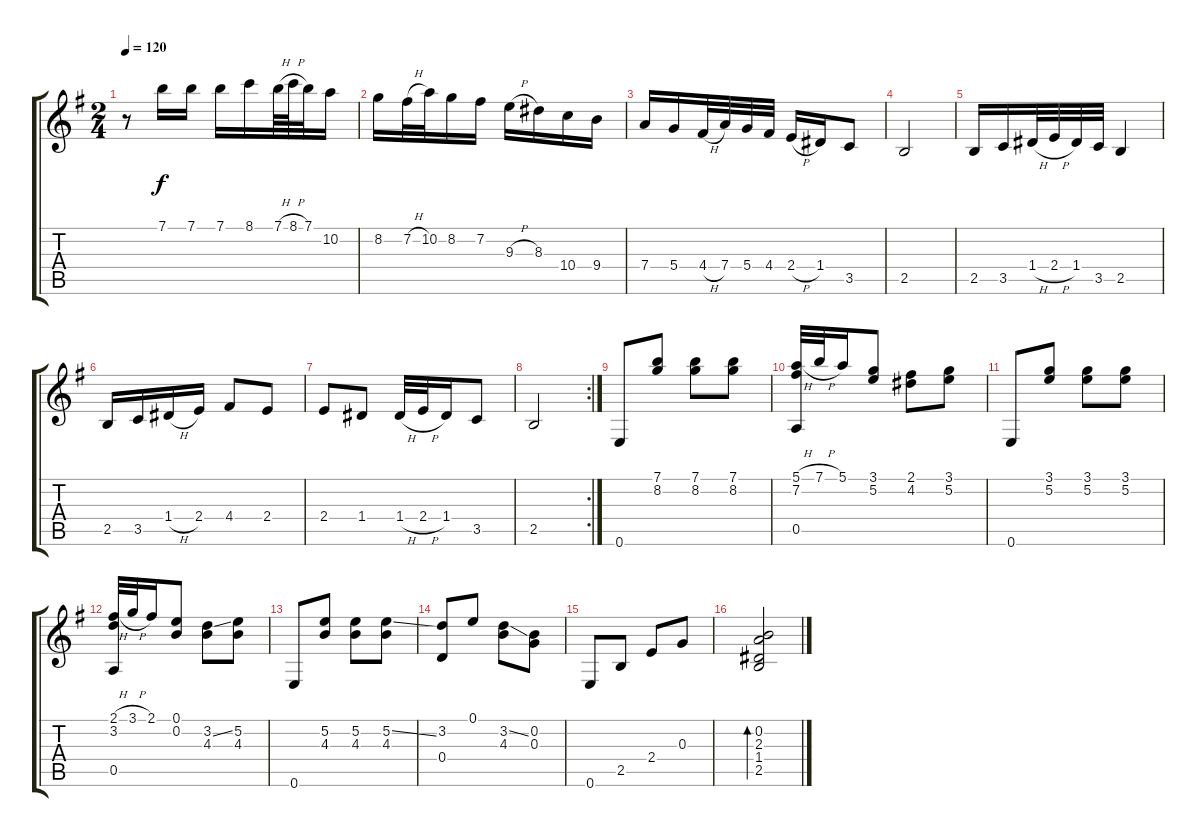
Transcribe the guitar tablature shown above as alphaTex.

\track "" {instrument acousticguitarsteel}
\staff {score tabs}
\tuning (E4 B3 G3 D3 A2 E2) {hide}
\ts (2 4)
\tempo 120
\clef g2
\ks g
r.8{dy f} 7.1.16 7.1.16 7.1.16 8.1.16 7.1{h}.64 8.1{h}.64 7.1.32 10.2.16 |
8.2.16 7.2{h}.32 10.2.32 8.2.16 7.2.16 9.3{h}.16 8.3.16 10.4.16 9.4.16 |
7.4.16{txt ""} 5.4.16 4.4{h}.32 7.4.32 5.4.32 4.4.32 2.4{h}.16{txt ""} 1.4.16 3.5.8 |
2.5.2 |
2.5.16 3.5.16 1.4{h}.32 2.4{h}.32 1.4.32 3.5.32 2.5.4 |
2.5.16 3.5.16 1.4{h}.16{txt ""} 2.4.16 4.4.8 2.4.8 |
2.4.8 1.4.8 1.4{h}.32 2.4{h}.32 1.4.16 3.5.8 |
\rc 2
2.5.2 |
0.6.8 (7.1 8.2).8{txt ""} (7.1 8.2).8 (7.1 8.2).8 |
(5.1{h} 7.2 0.5).32{txt ""} 7.1{h}.32{txt ""} 5.1.16 (3.1 5.2).8 (2.1 4.2).8 (3.1 5.2).8 |
0.6.8 (3.1 5.2).8 (3.1 5.2).8 (3.1 5.2).8 |
(2.1{h} 3.2 0.5).32{txt ""} 3.1{h}.32{txt ""} 2.1.16 (0.1 0.2).8 (3.2{ss} 4.3).8{txt ""} (5.2 4.3).8{txt ""} |
0.6.8 (5.2 4.3).8 (5.2 4.3).8 (5.2{ss} 4.3).8 |
(3.2 0.4).8 0.1.8 (3.2{ss} 4.3).8 (0.2 0.3).8 |
0.6.8 2.5.8 2.4.8 0.3.8 |
(0.2 2.3 1.4 2.5).2{bd 120}
